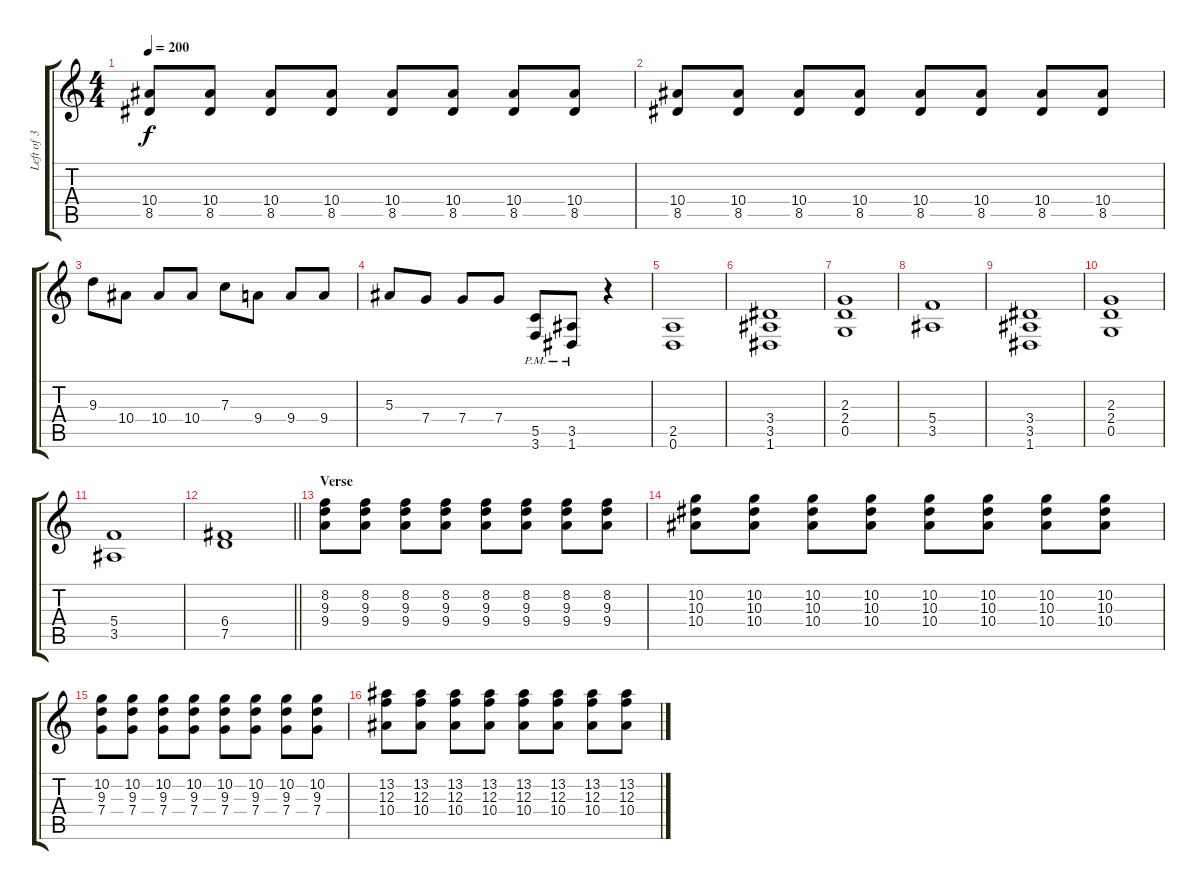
\track ("Left of 3" "Left of 3") {instrument overdrivenguitar}
\staff {score tabs}
\tuning (D4 A3 F3 C3 G2 D2) {hide}
\ts (4 4)
\tempo 200
\clef g2
\ks c
(10.4 8.5).8{dy f} (10.4 8.5).8 (10.4 8.5).8 (10.4 8.5).8 (10.4 8.5).8 (10.4 8.5).8 (10.4 8.5).8 (10.4 8.5).8 |
(10.4 8.5).8 (10.4 8.5).8 (10.4 8.5).8 (10.4 8.5).8 (10.4 8.5).8 (10.4 8.5).8 (10.4 8.5).8 (10.4 8.5).8 |
9.3.8 10.4.8 10.4.8 10.4.8 7.3.8 9.4.8 9.4.8 9.4.8 |
5.3.8 7.4.8 7.4.8 7.4.8 (5.5{pm} 3.6{pm}).8 (3.5{pm} 1.6{pm}).8 r.4 |
(2.5 0.6).1 |
(3.4 3.5 1.6).1 |
(2.3 2.4 0.5).1 |
(5.4 3.5).1 |
(3.4 3.5 1.6).1 |
(2.3 2.4 0.5).1 |
(5.4 3.5).1 |
\barLineRight lightlight
(6.4 7.5).1 |
\section ("" "Verse")
(8.2 9.3 9.4).8 (8.2 9.3 9.4).8 (8.2 9.3 9.4).8 (8.2 9.3 9.4).8 (8.2 9.3 9.4).8 (8.2 9.3 9.4).8 (8.2 9.3 9.4).8 (8.2 9.3 9.4).8 |
(10.2 10.3 10.4).8 (10.2 10.3 10.4).8 (10.2 10.3 10.4).8 (10.2 10.3 10.4).8 (10.2 10.3 10.4).8 (10.2 10.3 10.4).8 (10.2 10.3 10.4).8 (10.2 10.3 10.4).8 |
(10.2 9.3 7.4).8 (10.2 9.3 7.4).8 (10.2 9.3 7.4).8 (10.2 9.3 7.4).8 (10.2 9.3 7.4).8 (10.2 9.3 7.4).8 (10.2 9.3 7.4).8 (10.2 9.3 7.4).8 |
(13.2 12.3 10.4).8 (13.2 12.3 10.4).8 (13.2 12.3 10.4).8 (13.2 12.3 10.4).8 (13.2 12.3 10.4).8 (13.2 12.3 10.4).8 (13.2 12.3 10.4).8 (13.2 12.3 10.4).8
